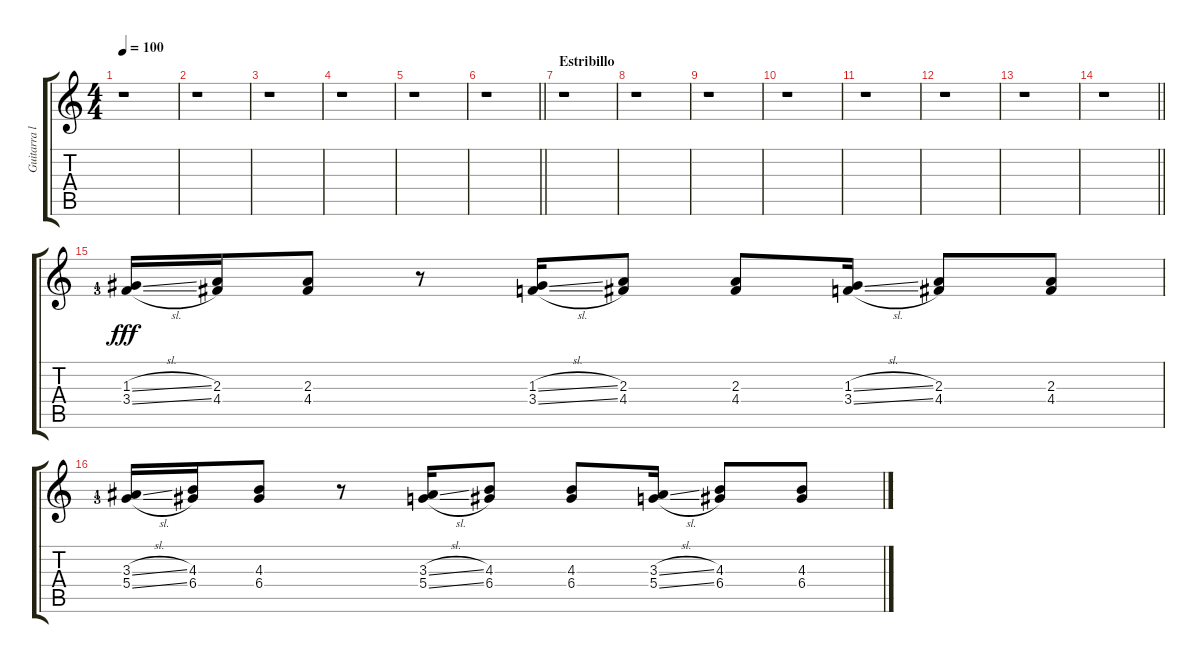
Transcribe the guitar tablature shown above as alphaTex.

\track ("Guitarra líder" "Guitarra l") {instrument electricguitarjazz}
\staff {score tabs}
\tuning (E4 B3 G3 D3 A2 E2) {hide}
\ts (4 4)
\tempo 100
\clef g2
\ks c
r.1{dy fff} |
r.1 |
r.1 |
r.1 |
r.1 |
\barLineRight lightlight
r.1 |
\section ("" "Estribillo")
r.1 |
r.1 |
r.1 |
r.1 |
r.1 |
r.1 |
r.1 |
\barLineRight lightlight
r.1 |
(1.3{sl lf 2} 3.4{sl lf 4}).16 (2.3 4.4).16 (2.3 4.4).8 r.8 (1.3{sl} 3.4{sl}).16 (2.3 4.4).8 (2.3 4.4).8 (1.3{sl} 3.4{sl}).16 (2.3 4.4).8 (2.3 4.4).8 |
(3.3{sl lf 2} 5.4{sl lf 4}).16 (4.3 6.4).16 (4.3 6.4).8 r.8 (3.3{sl} 5.4{sl}).16 (4.3 6.4).8 (4.3 6.4).8 (3.3{sl} 5.4{sl}).16 (4.3 6.4).8 (4.3 6.4).8
